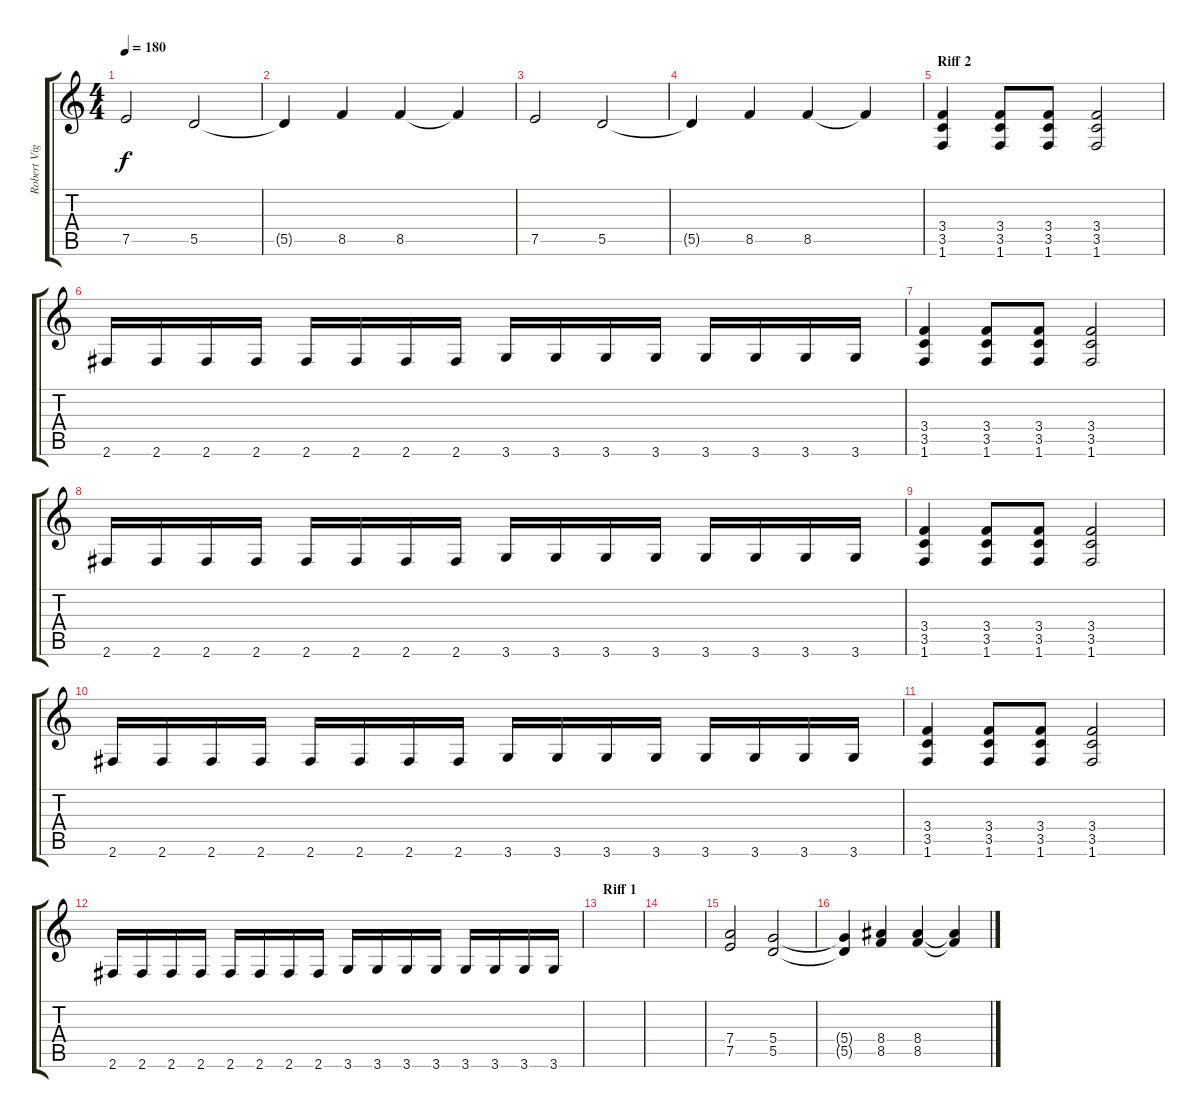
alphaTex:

\track ("Robert Vigna" "Robert Vig") {instrument distortionguitar}
\staff {score tabs}
\tuning (E4 B3 G3 D3 A2 E2) {hide}
\ts (4 4)
\tempo 180
\clef g2
\ks c
7.5.2{dy f} 5.5.2 |
5.5{t}.4 8.5.4 8.5.4 8.5{t}.4 |
7.5.2 5.5.2 |
5.5{t}.4 8.5.4 8.5.4 8.5{t}.4 |
\section ("" "Riff 2")
(3.4 3.5 1.6).4 (3.4 3.5 1.6).8 (3.4 3.5 1.6).8 (3.4 3.5 1.6).2 |
2.6.16 2.6.16 2.6.16 2.6.16 2.6.16 2.6.16 2.6.16 2.6.16 3.6.16 3.6.16 3.6.16 3.6.16 3.6.16 3.6.16 3.6.16 3.6.16 |
(3.4 3.5 1.6).4 (3.4 3.5 1.6).8 (3.4 3.5 1.6).8 (3.4 3.5 1.6).2 |
2.6.16 2.6.16 2.6.16 2.6.16 2.6.16 2.6.16 2.6.16 2.6.16 3.6.16 3.6.16 3.6.16 3.6.16 3.6.16 3.6.16 3.6.16 3.6.16 |
(3.4 3.5 1.6).4 (3.4 3.5 1.6).8 (3.4 3.5 1.6).8 (3.4 3.5 1.6).2 |
2.6.16 2.6.16 2.6.16 2.6.16 2.6.16 2.6.16 2.6.16 2.6.16 3.6.16 3.6.16 3.6.16 3.6.16 3.6.16 3.6.16 3.6.16 3.6.16 |
(3.4 3.5 1.6).4 (3.4 3.5 1.6).8 (3.4 3.5 1.6).8 (3.4 3.5 1.6).2 |
2.6.16 2.6.16 2.6.16 2.6.16 2.6.16 2.6.16 2.6.16 2.6.16 3.6.16 3.6.16 3.6.16 3.6.16 3.6.16 3.6.16 3.6.16 3.6.16 |
\section ("" "Riff 1")
|
|
(7.4 7.5).2 (5.4 5.5).2 |
(5.4{t} 5.5{t}).4 (8.4 8.5).4 (8.4 8.5).4 (8.4{t} 8.5{t}).4
